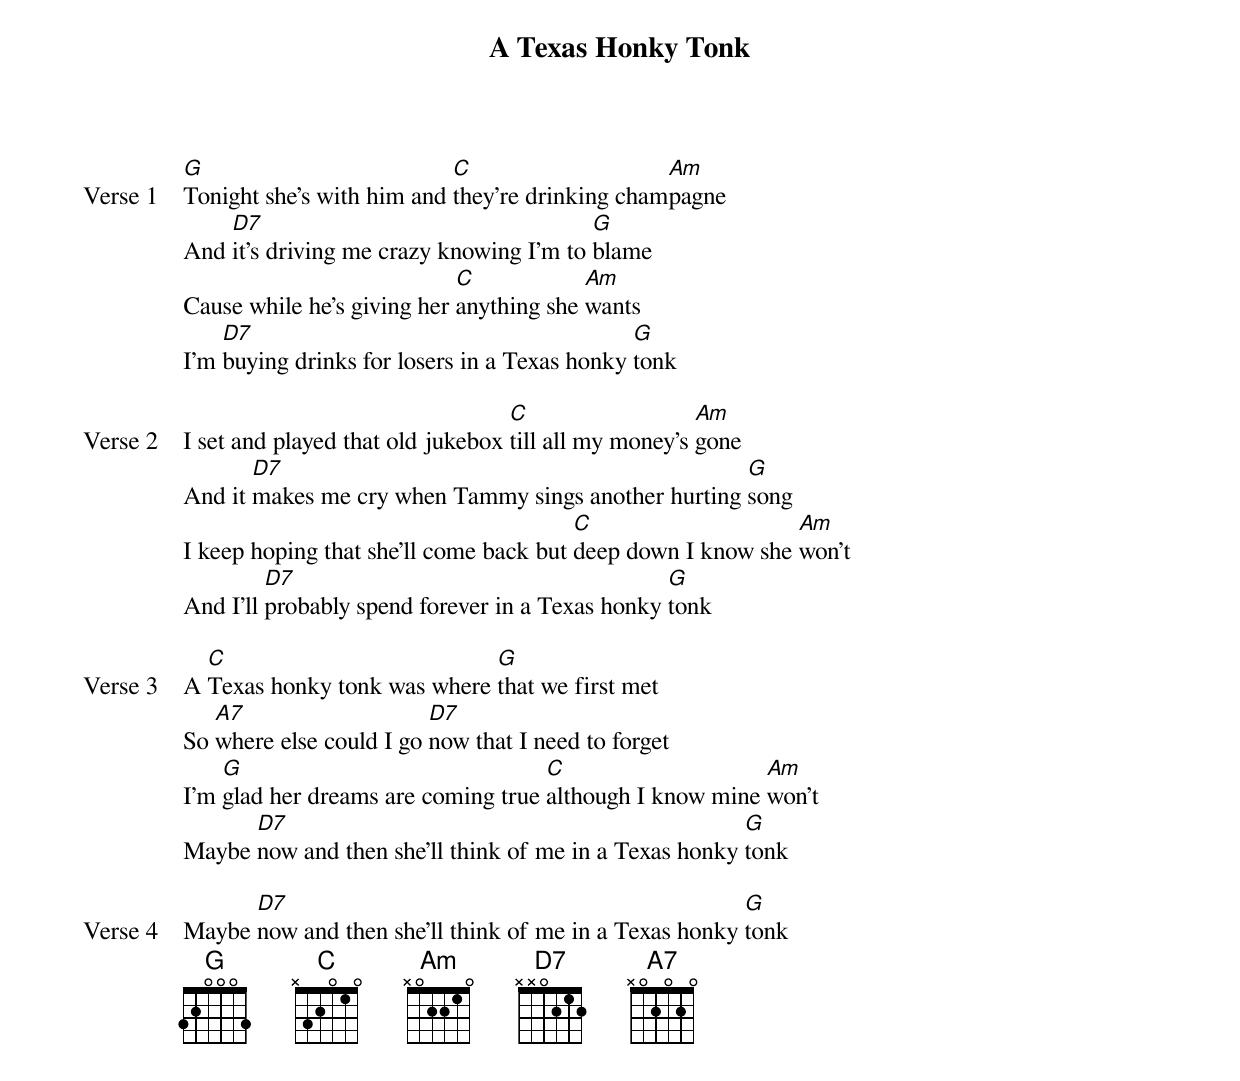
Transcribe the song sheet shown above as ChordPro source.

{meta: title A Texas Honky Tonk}
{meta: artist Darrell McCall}
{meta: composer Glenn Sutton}
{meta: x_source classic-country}
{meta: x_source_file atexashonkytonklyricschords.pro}
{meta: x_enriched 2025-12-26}

{start_of_verse: Verse 1}
[G]Tonight she's with him and [C]they're drinking cham[Am]pagne
And [D7]it's driving me crazy knowing I'm to [G]blame
Cause while he's giving her [C]anything she [Am]wants
I'm [D7]buying drinks for losers in a Texas honky [G]tonk
{end_of_verse}

{start_of_verse: Verse 2}
I set and played that old jukebox [C]till all my money's [Am]gone
And it [D7]makes me cry when Tammy sings another hurting [G]song
I keep hoping that she'll come back but [C]deep down I know she [Am]won't
And I'll [D7]probably spend forever in a Texas honky [G]tonk
{end_of_verse}

{start_of_verse: Verse 3}
A [C]Texas honky tonk was where [G]that we first met
So [A7]where else could I go [D7]now that I need to forget
I'm [G]glad her dreams are coming true [C]although I know mine [Am]won't
Maybe [D7]now and then she'll think of me in a Texas honky [G]tonk
{end_of_verse}

{start_of_verse: Verse 4}
Maybe [D7]now and then she'll think of me in a Texas honky [G]tonk
{end_of_verse}
